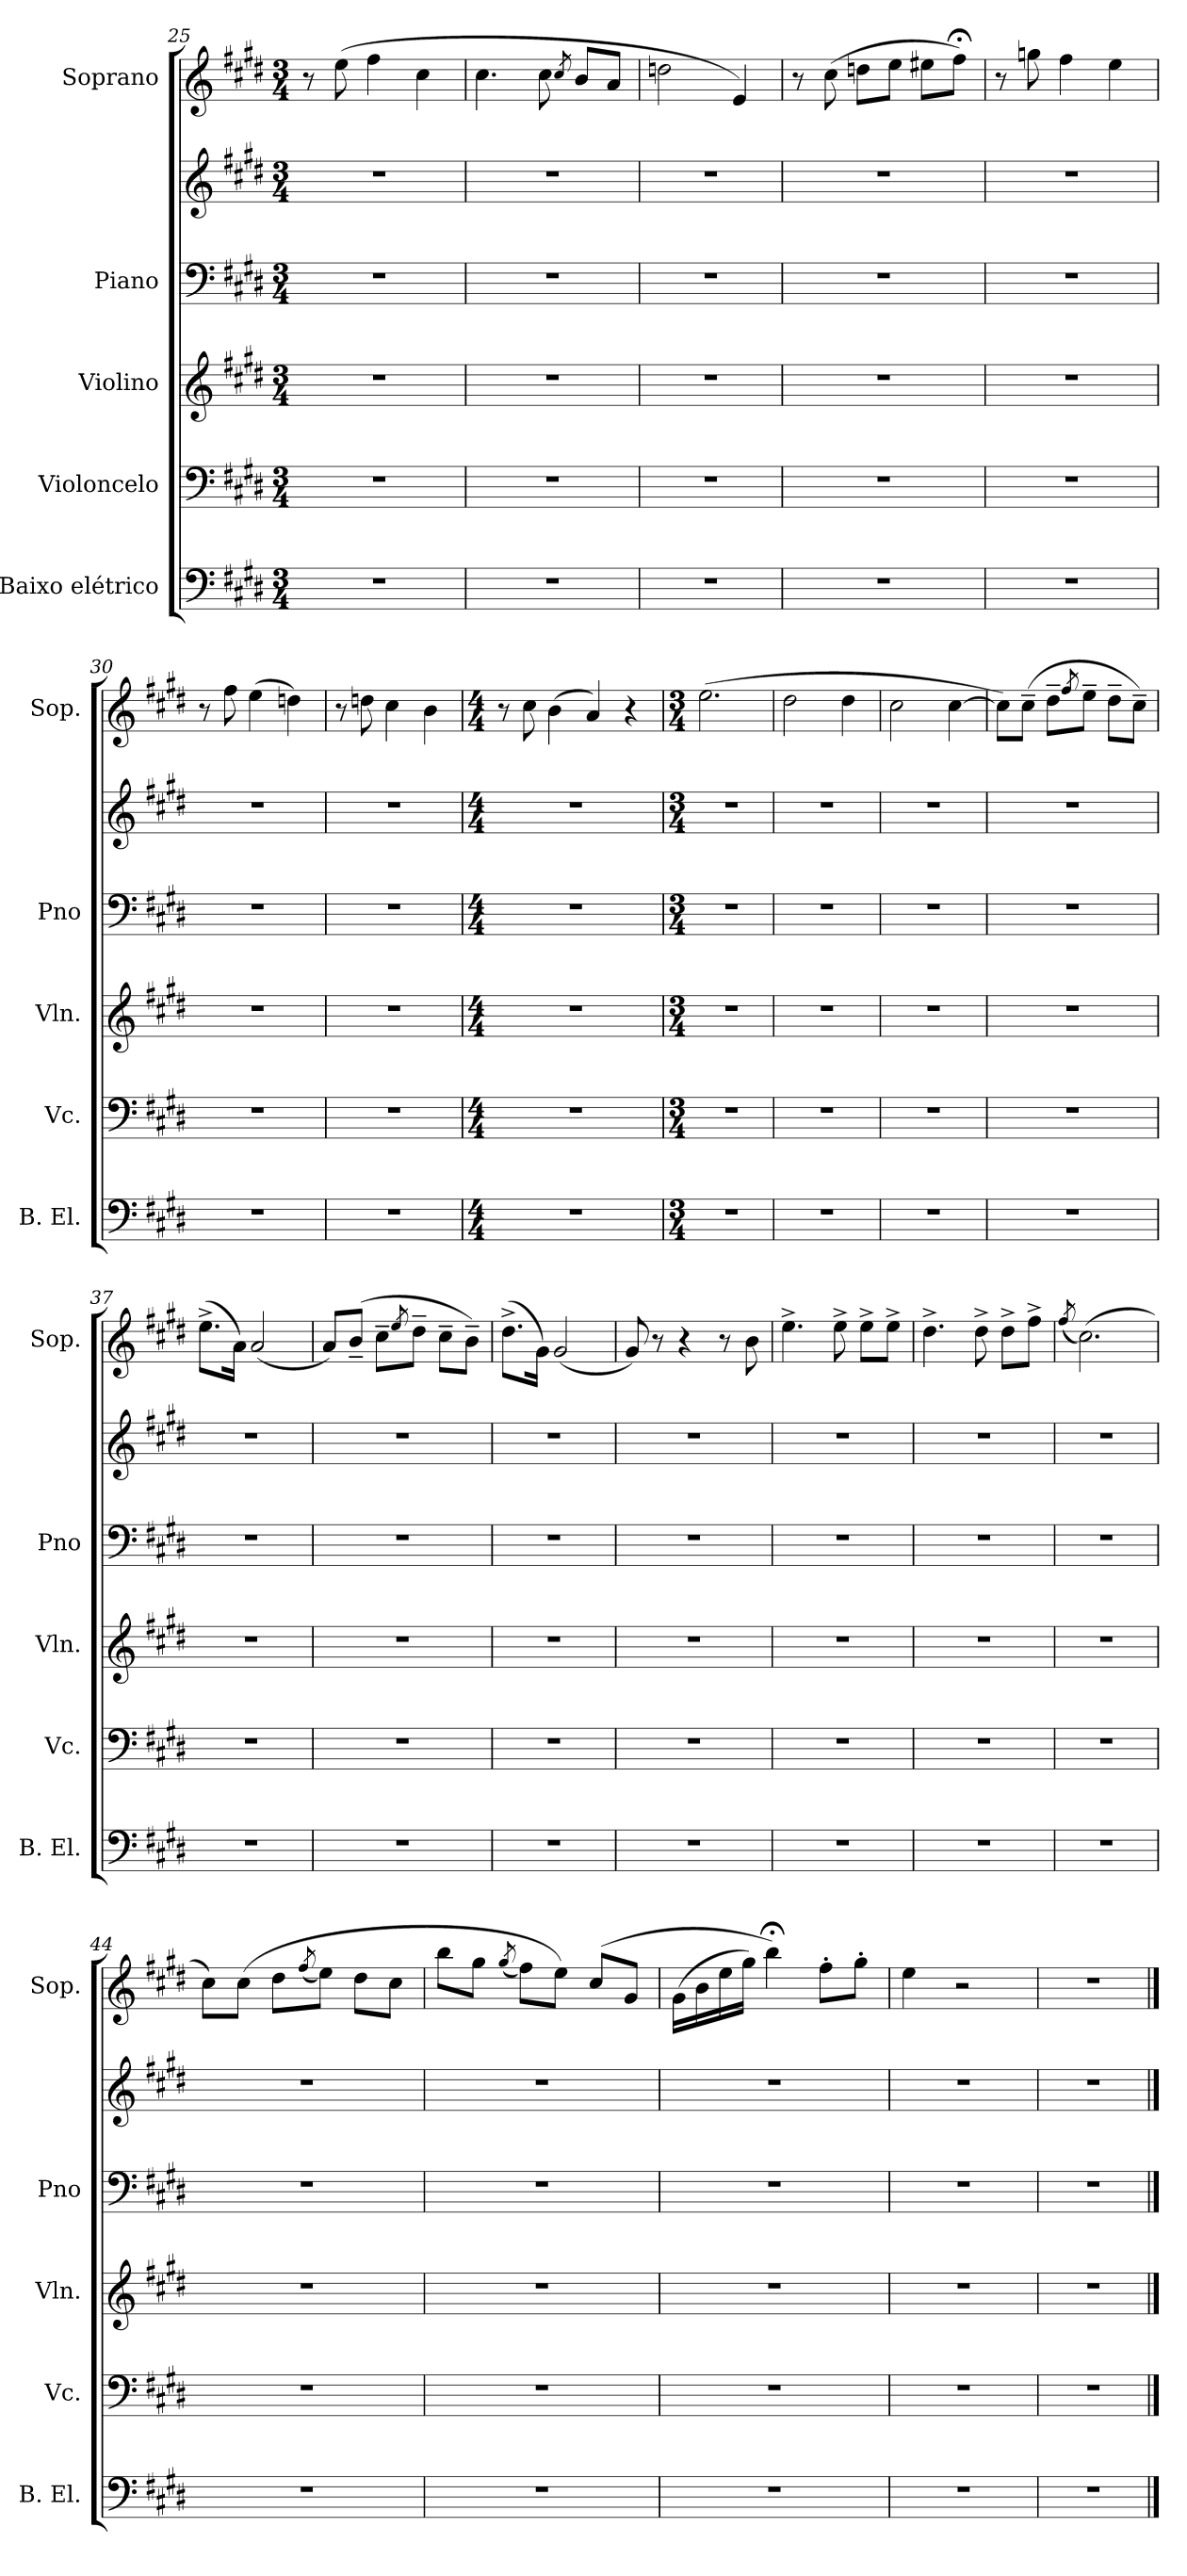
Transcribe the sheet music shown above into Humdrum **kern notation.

**kern	**kern	**kern	**kern	**kern	**kern
*part5	*part4	*part3	*part2	*part2	*part1
*staff6	*staff5	*staff4	*staff3	*staff2	*staff1
*I"Baixo elétrico	*I"Violoncelo	*I"Violino	*I"Piano	*	*I"Soprano
*I'B. El.	*I'Vc.	*I'Vln.	*I'Pno	*	*I'Sop.
*clefF4	*clefF4	*clefG2	*clefF4	*clefG2	*clefG2
*ITrd7c12	*	*	*	*	*
*k[f#c#g#d#]	*k[f#c#g#d#]	*k[f#c#g#d#]	*k[f#c#g#d#]	*k[f#c#g#d#]	*k[f#c#g#d#]
*M3/4	*M3/4	*M3/4	*M3/4	*M3/4	*M3/4
=25	=25	=25	=25	=25	=25
2.r	2.r	2.r	2.r	2.r	8r
.	.	.	.	.	(8ee\
.	.	.	.	.	4ff#\
.	.	.	.	.	4cc#\
!!LO:PB:g=z
=26	=26	=26	=26	=26	=26
2.r	2.r	2.r	2.r	2.r	4.cc#\
.	.	.	.	.	8cc#\
.	.	.	.	.	8qcc#/
.	.	.	.	.	8b/L
.	.	.	.	.	8a/J
=27	=27	=27	=27	=27	=27
2.r	2.r	2.r	2.r	2.r	2ddn\
.	.	.	.	.	4e/)
=28	=28	=28	=28	=28	=28
2.r	2.r	2.r	2.r	2.r	8r
.	.	.	.	.	(8cc#\
.	.	.	.	.	8ddn\L
.	.	.	.	.	8ee\J
.	.	.	.	.	8ee#X\L
.	.	.	.	.	8ff#;<\J)
=29	=29	=29	=29	=29	=29
2.r	2.r	2.r	2.r	2.r	8r
.	.	.	.	.	8ggn\
.	.	.	.	.	4ff#\
.	.	.	.	.	4ee\
!!LO:LB:g=z
=30	=30	=30	=30	=30	=30
2.r	2.r	2.r	2.r	2.r	8r
.	.	.	.	.	8ff#\
.	.	.	.	.	(4ee\
.	.	.	.	.	4ddn\)
=31	=31	=31	=31	=31	=31
2.r	2.r	2.r	2.r	2.r	8r
.	.	.	.	.	8ddn\
.	.	.	.	.	4cc#\
.	.	.	.	.	4b\
=32	=32	=32	=32	=32	=32
*M4/4	*M4/4	*M4/4	*M4/4	*M4/4	*M4/4
1r	1r	1r	1r	1r	8r
.	.	.	.	.	8cc#\
.	.	.	.	.	(4b\
.	.	.	.	.	4a/)
.	.	.	.	.	4r
!!LO:PB:g=z
=33	=33	=33	=33	=33	=33
*M3/4	*M3/4	*M3/4	*M3/4	*M3/4	*M3/4
2.r	2.r	2.r	2.r	2.r	(2.ee\
=34	=34	=34	=34	=34	=34
2.r	2.r	2.r	2.r	2.r	2dd#\
.	.	.	.	.	4dd#\
=35	=35	=35	=35	=35	=35
2.r	2.r	2.r	2.r	2.r	2cc#\
.	.	.	.	.	[4cc#\
=36	=36	=36	=36	=36	=36
2.r	2.r	2.r	2.r	2.r	8cc#\L])
.	.	.	.	.	(8cc#~\J
.	.	.	.	.	8dd#~\L
.	.	.	.	.	8qff#/
.	.	.	.	.	8ee~\J
.	.	.	.	.	8dd#~\L
.	.	.	.	.	8cc#~\J)
!!LO:LB:g=z
=37	=37	=37	=37	=37	=37
2.r	2.r	2.r	2.r	2.r	(8.ee^\L
.	.	.	.	.	16a\Jk)
.	.	.	.	.	(2a/
=38	=38	=38	=38	=38	=38
2.r	2.r	2.r	2.r	2.r	8a/L)
.	.	.	.	.	(8b~/J
.	.	.	.	.	8cc#~\L
.	.	.	.	.	8qee/
.	.	.	.	.	8dd#~\J
.	.	.	.	.	8cc#~\L
.	.	.	.	.	8b~\J)
=39	=39	=39	=39	=39	=39
2.r	2.r	2.r	2.r	2.r	(8.dd#^\L
.	.	.	.	.	16g#\Jk)
.	.	.	.	.	(2g#/
=40	=40	=40	=40	=40	=40
2.r	2.r	2.r	2.r	2.r	8g#/)
.	.	.	.	.	8r
.	.	.	.	.	4r
.	.	.	.	.	8r
.	.	.	.	.	8b\
!!LO:PB:g=z
=41	=41	=41	=41	=41	=41
2.r	2.r	2.r	2.r	2.r	4.ee^\
.	.	.	.	.	8ee^\
.	.	.	.	.	8ee^\L
.	.	.	.	.	8ee^\J
=42	=42	=42	=42	=42	=42
2.r	2.r	2.r	2.r	2.r	4.dd#^\
.	.	.	.	.	8dd#^\
.	.	.	.	.	8dd#^\L
.	.	.	.	.	8ff#^\J
=43	=43	=43	=43	=43	=43
.	.	.	.	.	(8qff#/
2.r	2.r	2.r	2.r	2.r	(2.cc#\)
=44	=44	=44	=44	=44	=44
2.r	2.r	2.r	2.r	2.r	8cc#\L)
.	.	.	.	.	(8cc#\J
.	.	.	.	.	8dd#\L
.	.	.	.	.	(8qff#/
.	.	.	.	.	8ee\J)
.	.	.	.	.	8dd#\L
.	.	.	.	.	8cc#\J
!!LO:LB:g=z
=45	=45	=45	=45	=45	=45
2.r	2.r	2.r	2.r	2.r	8bb\L
.	.	.	.	.	8gg#\J
.	.	.	.	.	(8qgg#/
.	.	.	.	.	8ff#\L)
.	.	.	.	.	8ee\J)
.	.	.	.	.	(8cc#/L
.	.	.	.	.	8g#/J
=46	=46	=46	=46	=46	=46
2.r	2.r	2.r	2.r	2.r	(16g#\LL
.	.	.	.	.	16b\
.	.	.	.	.	16ee\
.	.	.	.	.	16gg#\JJ)
.	.	.	.	.	4bb;<\)
.	.	.	.	.	8ff#'\L
.	.	.	.	.	8gg#'\J
=47	=47	=47	=47	=47	=47
2.r	2.r	2.r	2.r	2.r	4ee\
.	.	.	.	.	2r
=48	=48	=48	=48	=48	=48
2.r	2.r	2.r	2.r	2.r	2.r
==	==	==	==	==	==
*-	*-	*-	*-	*-	*-
